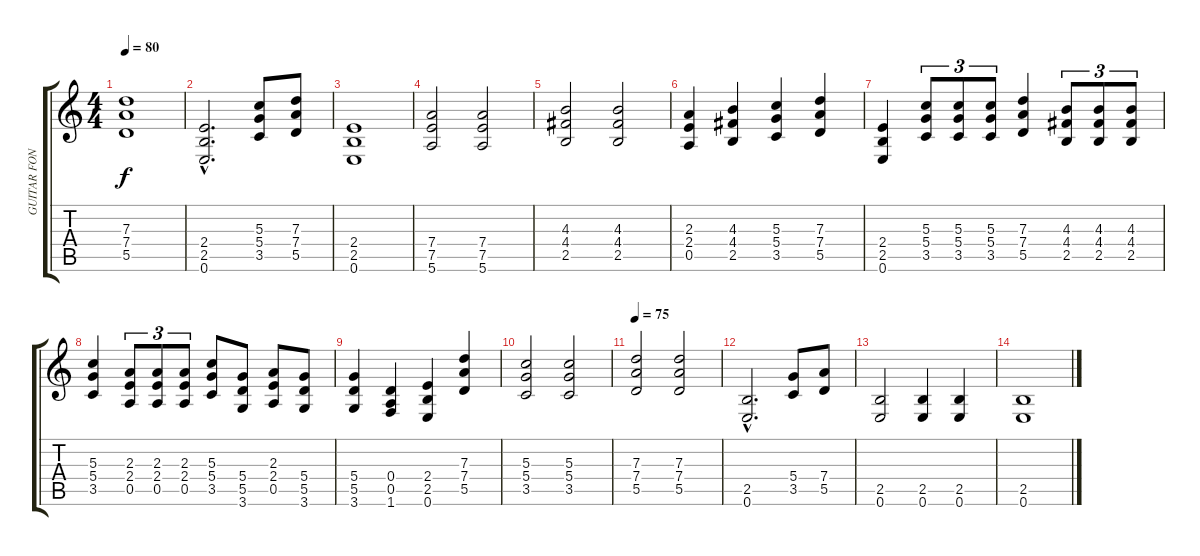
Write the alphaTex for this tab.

\track ("GUITAR FONDO" "GUITAR FON") {instrument overdrivenguitar}
\staff {score tabs}
\tuning (E4 B3 G3 D3 A2 E2) {hide}
\ts (4 4)
\tempo 80
\clef g2
\ks c
(7.3 7.4 5.5).1{dy f} |
(2.4{hac} 2.5{hac} 0.6{hac}).2{d} (5.3 5.4 3.5).8 (7.3 7.4 5.5).8 |
(2.4 2.5 0.6).1 |
(7.4 7.5 5.6).2 (7.4 7.5 5.6).2 |
(4.3 4.4 2.5).2 (4.3 4.4 2.5).2 |
(2.3 2.4 0.5).4 (4.3 4.4 2.5).4 (5.3 5.4 3.5).4 (7.3 7.4 5.5).4 |
(2.4 2.5 0.6).4 (5.3 5.4 3.5).8{tu (3 2)} (5.3 5.4 3.5).8{tu (3 2)} (5.3 5.4 3.5).8{tu (3 2)} (7.3 7.4 5.5).4 (4.3 4.4 2.5).8{tu (3 2)} (4.3 4.4 2.5).8{tu (3 2)} (4.3 4.4 2.5).8{tu (3 2)} |
(5.3 5.4 3.5).4 (2.3 2.4 0.5).8{tu (3 2)} (2.3 2.4 0.5).8{tu (3 2)} (2.3 2.4 0.5).8{tu (3 2)} (5.3 5.4 3.5).8 (5.4 5.5 3.6).8 (2.3 2.4 0.5).8 (5.4 5.5 3.6).8 |
(5.4 5.5 3.6).4 (0.4 0.5 1.6).4 (2.4 2.5 0.6).4 (7.3 7.4 5.5).4 |
(5.3 5.4 3.5).2 (5.3 5.4 3.5).2 |
\tempo 75
(7.3 7.4 5.5).2 (7.3 7.4 5.5).2 |
(2.5{hac} 0.6{hac}).2{d} (5.4 3.5).8 (7.4 5.5).8 |
(2.5 0.6).2 (2.5 0.6).4 (2.5 0.6).4 |
(2.5 0.6).1
